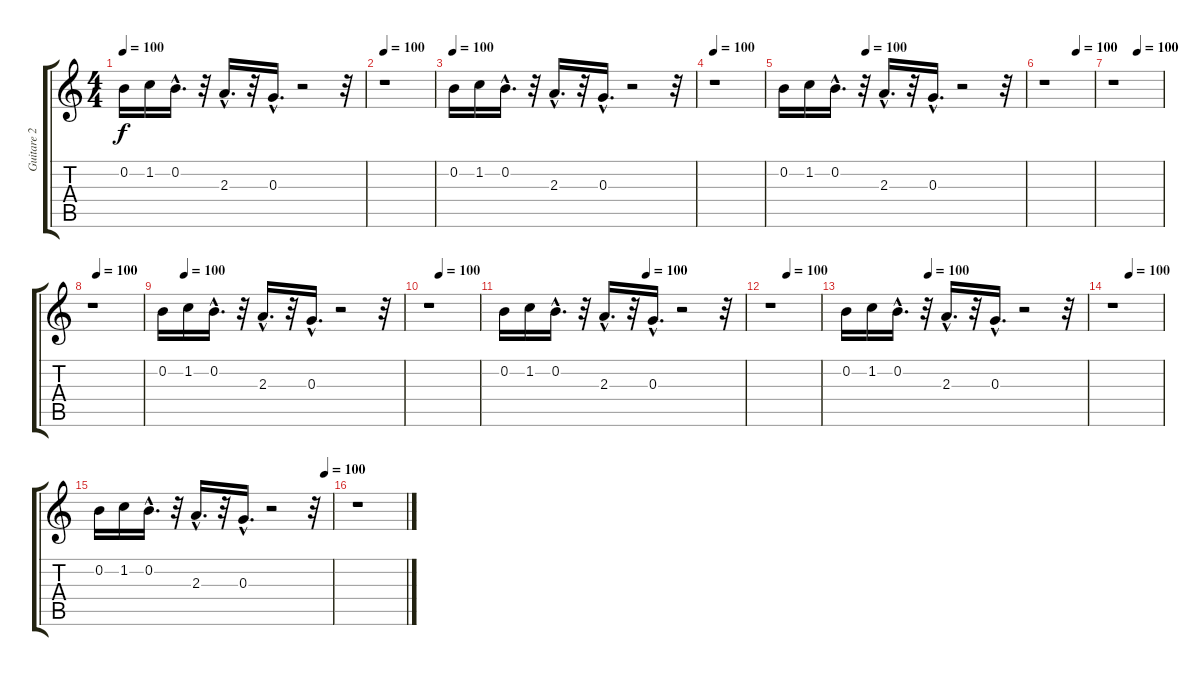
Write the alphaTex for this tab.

\track ("Guitare 2" "Guitare 2") {instrument acousticguitarnylon}
\staff {score tabs}
\tuning (E4 B3 G3 D3 A2 E2) {hide}
\ts (4 4)
\tempo 100
\clef g2
\ks c
0.2.16{dy f} 1.2.16 0.2{hac}.16{d} r.32 2.3{hac}.16{d} r.32 0.3{hac}.16{d} r.2 r.32 |
\tempo 100
r.1 |
\tempo 100
0.2.16 1.2.16 0.2{hac}.16{d} r.32 2.3{hac}.16{d} r.32 0.3{hac}.16{d} r.2 r.32 |
\tempo 100
r.1 |
\tempo (100 0.34375)
0.2.16 1.2.16 0.2{hac}.16{d} r.32 2.3{hac}.16{d} r.32 0.3{hac}.16{d} r.2 r.32 |
\tempo (100 0.65625)
r.1 |
\tempo (100 0.5)
r.1 |
\tempo (100 0.09375)
r.1 |
\tempo (100 0.09375)
0.2.16 1.2.16 0.2{hac}.16{d} r.32 2.3{hac}.16{d} r.32 0.3{hac}.16{d} r.2 r.32 |
\tempo (100 0.21875)
r.1 |
\tempo (100 0.59375)
0.2.16 1.2.16 0.2{hac}.16{d} r.32 2.3{hac}.16{d} r.32 0.3{hac}.16{d} r.2 r.32 |
\tempo (100 0.34375)
r.1 |
\tempo (100 0.34375)
0.2.16 1.2.16 0.2{hac}.16{d} r.32 2.3{hac}.16{d} r.32 0.3{hac}.16{d} r.2 r.32 |
\tempo (100 0.34375)
r.1 |
\tempo (100 0.96875)
0.2.16 1.2.16 0.2{hac}.16{d} r.32 2.3{hac}.16{d} r.32 0.3{hac}.16{d} r.2 r.32 |
r.1
